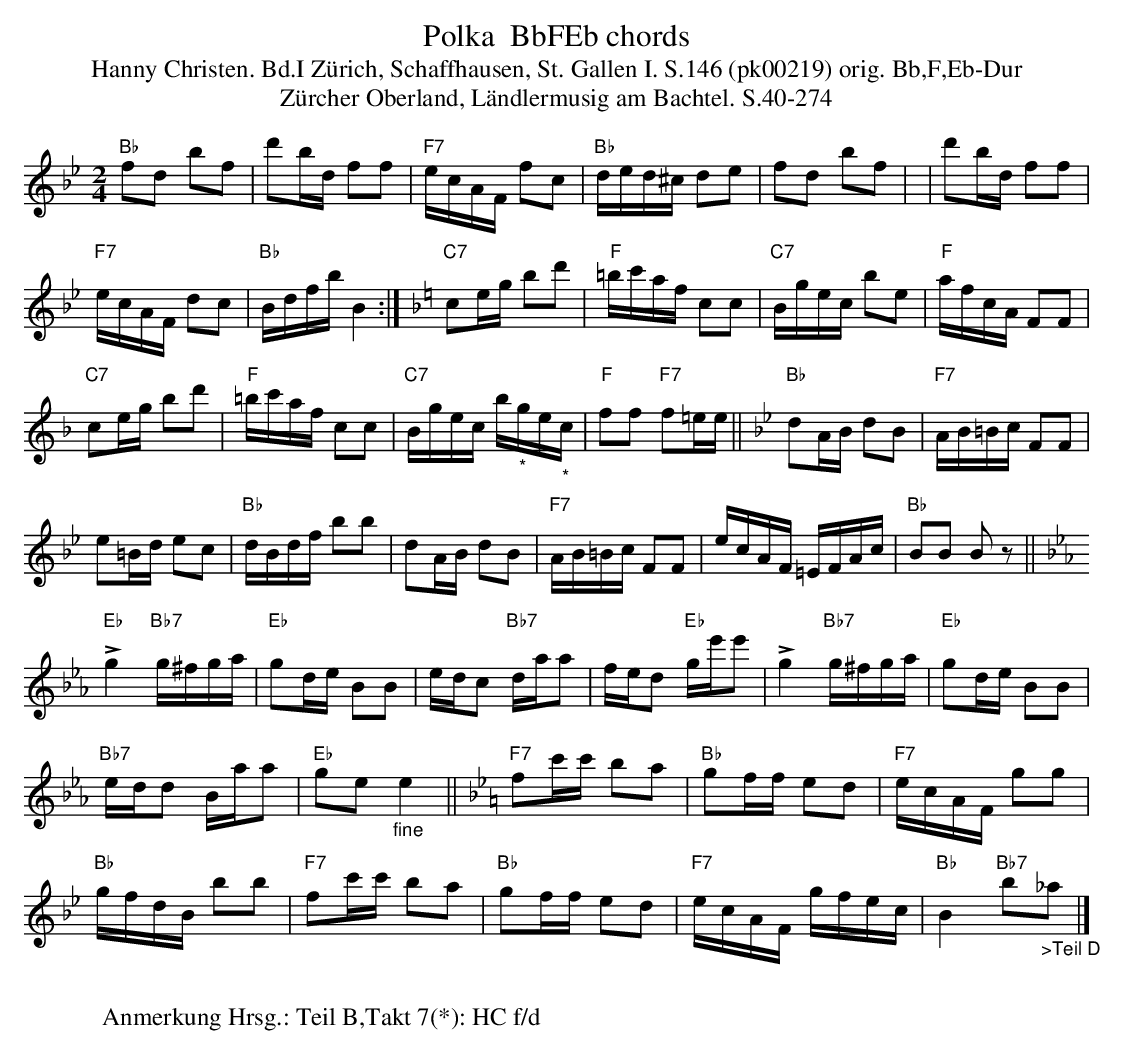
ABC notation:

X:1
T:  Polka  BbFEb chords
T:Hanny Christen. Bd.I Z\"urich, Schaffhausen, St. Gallen I. S.146 (pk00219) orig. Bb,F,Eb-Dur
T: Z\"urcher Oberland, L\"andlermusig am Bachtel. S.40-274
M:2/4
L:1/16
K:Bb %%MIDI gchordon
"Bb"f2d2 b2f2 | d'2bd f2f2 | "F7"ecAF f2c2 | "Bb"ded^c d2e2 | f2d2 b2f2 | | d'2bd f2f2 |
"F7"ecAF d2c2 | "Bb"BdfbB4 :| [K:F] "C7"c2eg b2d'2 | "F"=bc'af c2c2 | "C7"Bgec b2e2 | "F"afcA F2F2 |
"C7"c2eg b2d'2 | "F"=bc'af c2c2 | "C7"Bgec b"_*"ge"_*"c | "F"f2f2 "F7"f2=ee || [K:Bb] "Bb"d2AB d2B2 | "F7"AB=Bc F2F2 |
e2=Bd e2c2 | "Bb"dBdf b2b2 | d2AB d2B2 | "F7"AB=Bc F2F2 | ecAF =EFAc | "Bb"B2B2 B2z2 || [K:Eb]
"Eb"!>!g4 "Bb7"g^fga | "Eb"g2de B2B2 | edc2 "Bb7"daa2 | fed2 "Eb"ge'e'2 | !>!g4 "Bb7"g^fga | "Eb"g2de B2B2 |
"Bb7"edd2 Baa2 | "Eb"g2e2"_fine"e4 || [K:Bb]"F7"f2c'c' b2a2 | "Bb"g2ff e2d2 | "F7"ecAF g2g2 |
"Bb"gfdB b2b2 | "F7"f2c'c' b2a2 | "Bb"g2ff e2d2 | "F7"ecAF gfec | "Bb"B4 "Bb7"b2"_>Teil D"_a2 |]
W:
W: Anmerkung Hrsg.: Teil B,Takt 7(*): HC f/d
